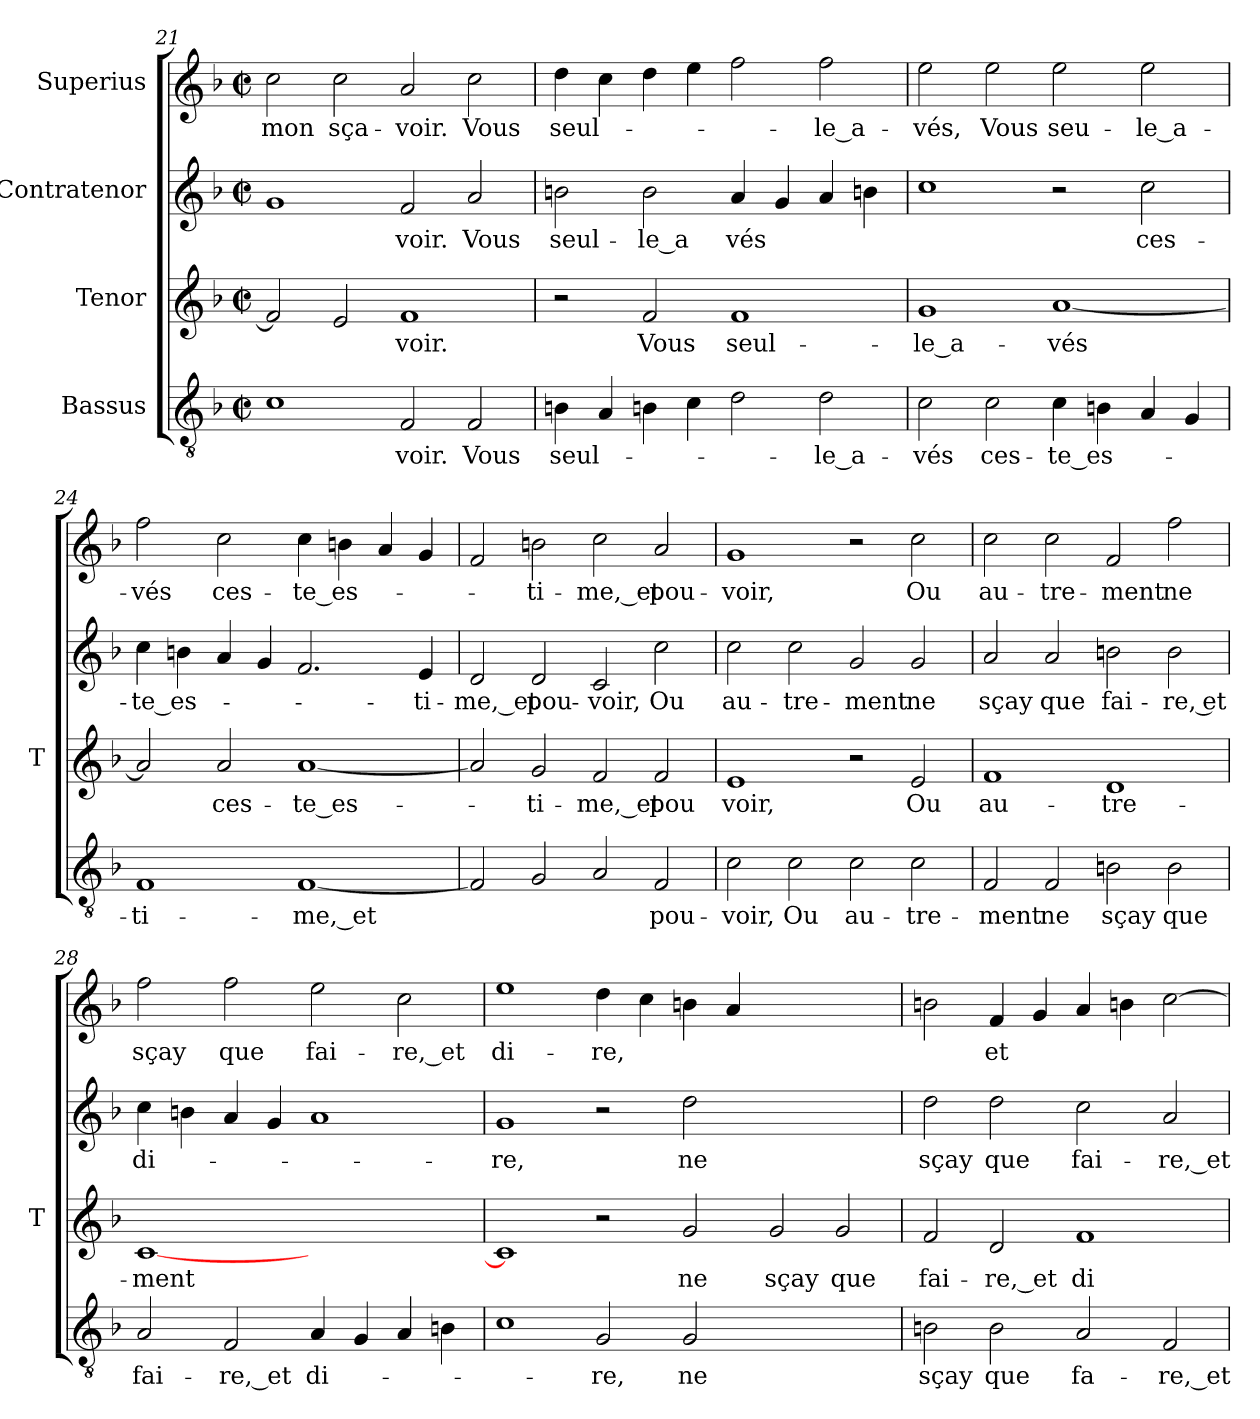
**kern	**text	**kern	**text	**kern	**text	**kern	**text
*part4	*part4	*part3	*part3	*part2	*part2	*part1	*part1
*staff4	*staff4	*staff3	*staff3	*staff2	*staff2	*staff1	*staff1
*I"Bassus	*	*I"Tenor	*	*I"Contratenor	*	*I"Superius	*
*	*	*I'T	*	*	*	*	*
*clefGv2	*	*clefG2	*	*clefG2	*	*clefG2	*
*k[b-]	*	*k[b-]	*	*k[b-]	*	*k[b-]	*
*F:	*	*F:	*	*F:	*	*F:	*
*M2/2	*	*M2/2	*	*M2/2	*	*M2/2	*
*met(c|)	*	*met(c|)	*	*met(c|)	*	*met(c|)	*
=21	=21	=21	=21	=21	=21	=21	=21
1c	.	2f]	.	1g	.	2cc	-mon
.	.	2e	.	.	.	2cc	sça-
2F	-voir.	1f	-voir.	2f	-voir.	2a	-voir.
2F	-Vous	.	.	2a	-Vous	2cc	-Vous
=22	=22	=22	=22	=22	=22	=22	=22
4Bn	seul-	2r	.	2bn	seul-	4dd	seul-
4A	.	.	.	.	.	4cc	.
4Bn	.	2f	-Vous	2b	-le_a	4dd	.
4c	.	.	.	.	.	4ee	.
2d	.	1f	seul-	4a	-vés	2ff	.
.	.	.	.	4g	.	.	.
2d	le_a-	.	.	4a	.	2ff	le_a-
.	.	.	.	4bn	.	.	.
=23	=23	=23	=23	=23	=23	=23	=23
2c	-vés	1g	le_a-	1cc	.	2ee	-vés,
2c	ces-	.	.	.	.	2ee	-Vous
4c	te_es-	[1a	-vés	2r	.	2ee	seu-
4Bn	.	.	.	.	.	.	.
4A	.	.	.	2cc	ces-	2ee	le_a-
4G	.	.	.	.	.	.	.
=24	=24	=24	=24	=24	=24	=24	=24
1F	ti-	2a]	.	4cc	te_es-	2ff	-vés
.	.	.	.	4bn	.	.	.
.	.	2a	ces-	4a	.	2cc	ces-
.	.	.	.	4g	.	.	.
[1F	-me,_et	[1a	te_es-	2.f	.	4cc	te_es-
.	.	.	.	.	.	4bn	.
.	.	.	.	.	.	4a	.
.	.	.	.	4e	ti-	4g	.
=25	=25	=25	=25	=25	=25	=25	=25
2F]	.	2a]	.	2d	-me,_et	2f	.
2G	.	2g	ti-	2d	pou-	2bn	ti-
2A	.	2f	-me,_et	2c	-voir,	2cc	-me,_et
2F	pou-	2f	-pou	2cc	-Ou	2a	pou-
=26	=26	=26	=26	=26	=26	=26	=26
2c	-voir,	1e	-voir,	2cc	au-	1g	-voir,
2c	-Ou	.	.	2cc	tre-	.	.
2c	au-	2r	.	2g	-ment	2r	.
2c	tre-	2e	-Ou	2g	-ne	2cc	-Ou
=27	=27	=27	=27	=27	=27	=27	=27
2F	-ment	1f	au-	2a	-sçay	2cc	au-
2F	-ne	.	.	2a	-que	2cc	tre-
2Bn	-sçay	1d	tre-	2bn	fai-	2f	-ment
2B	-que	.	.	2b	-re, et	2ff	-ne
=28	=28	=28	=28	=28	=28	=28	=28
2A	fai-	[1c	-ment	4cc	di-	2ff	-sçay
.	.	.	.	4bn	.	.	.
2F	-re,_et	.	.	4a	.	2ff	-que
.	.	.	.	4g	.	.	.
4A	di-	1ryy	.	1a	.	2ee	fai-
4G	.	.	.	.	.	.	.
4A	.	.	.	.	.	2cc	-re,_et
4Bn	.	.	.	.	.	.	.
=29	=29	=29	=29	=29	=29	=29	=29
1c	.	1c]	.	1g	-re,	1ee	di-
2G	-re,	2r	.	2r	.	4dd	-re,
.	.	.	.	.	.	4cc	.
2G	-ne	2g	-ne	2dd	-ne	4bn	.
.	.	.	.	.	.	4a	.
1ryy	.	2g	-sçay	1ryy	.	1ryy	.
.	.	2g	-que	.	.	.	.
=30	=30	=30	=30	=30	=30	=30	=30
2Bn	-sçay	2f	fai-	2dd	-sçay	2bn	.
2B	-que	2d	-re,_et	2dd	-que	4f	-et
.	.	.	.	.	.	4g	.
2A	fa-	1f	di-	2cc	fai-	4a	.
.	.	.	.	.	.	4bn	.
2F	-re,_et	.	.	2a	-re,_et	[2cc	.
=	=	=	=	=	=	=	=
*-	*-	*-	*-	*-	*-	*-	*-
